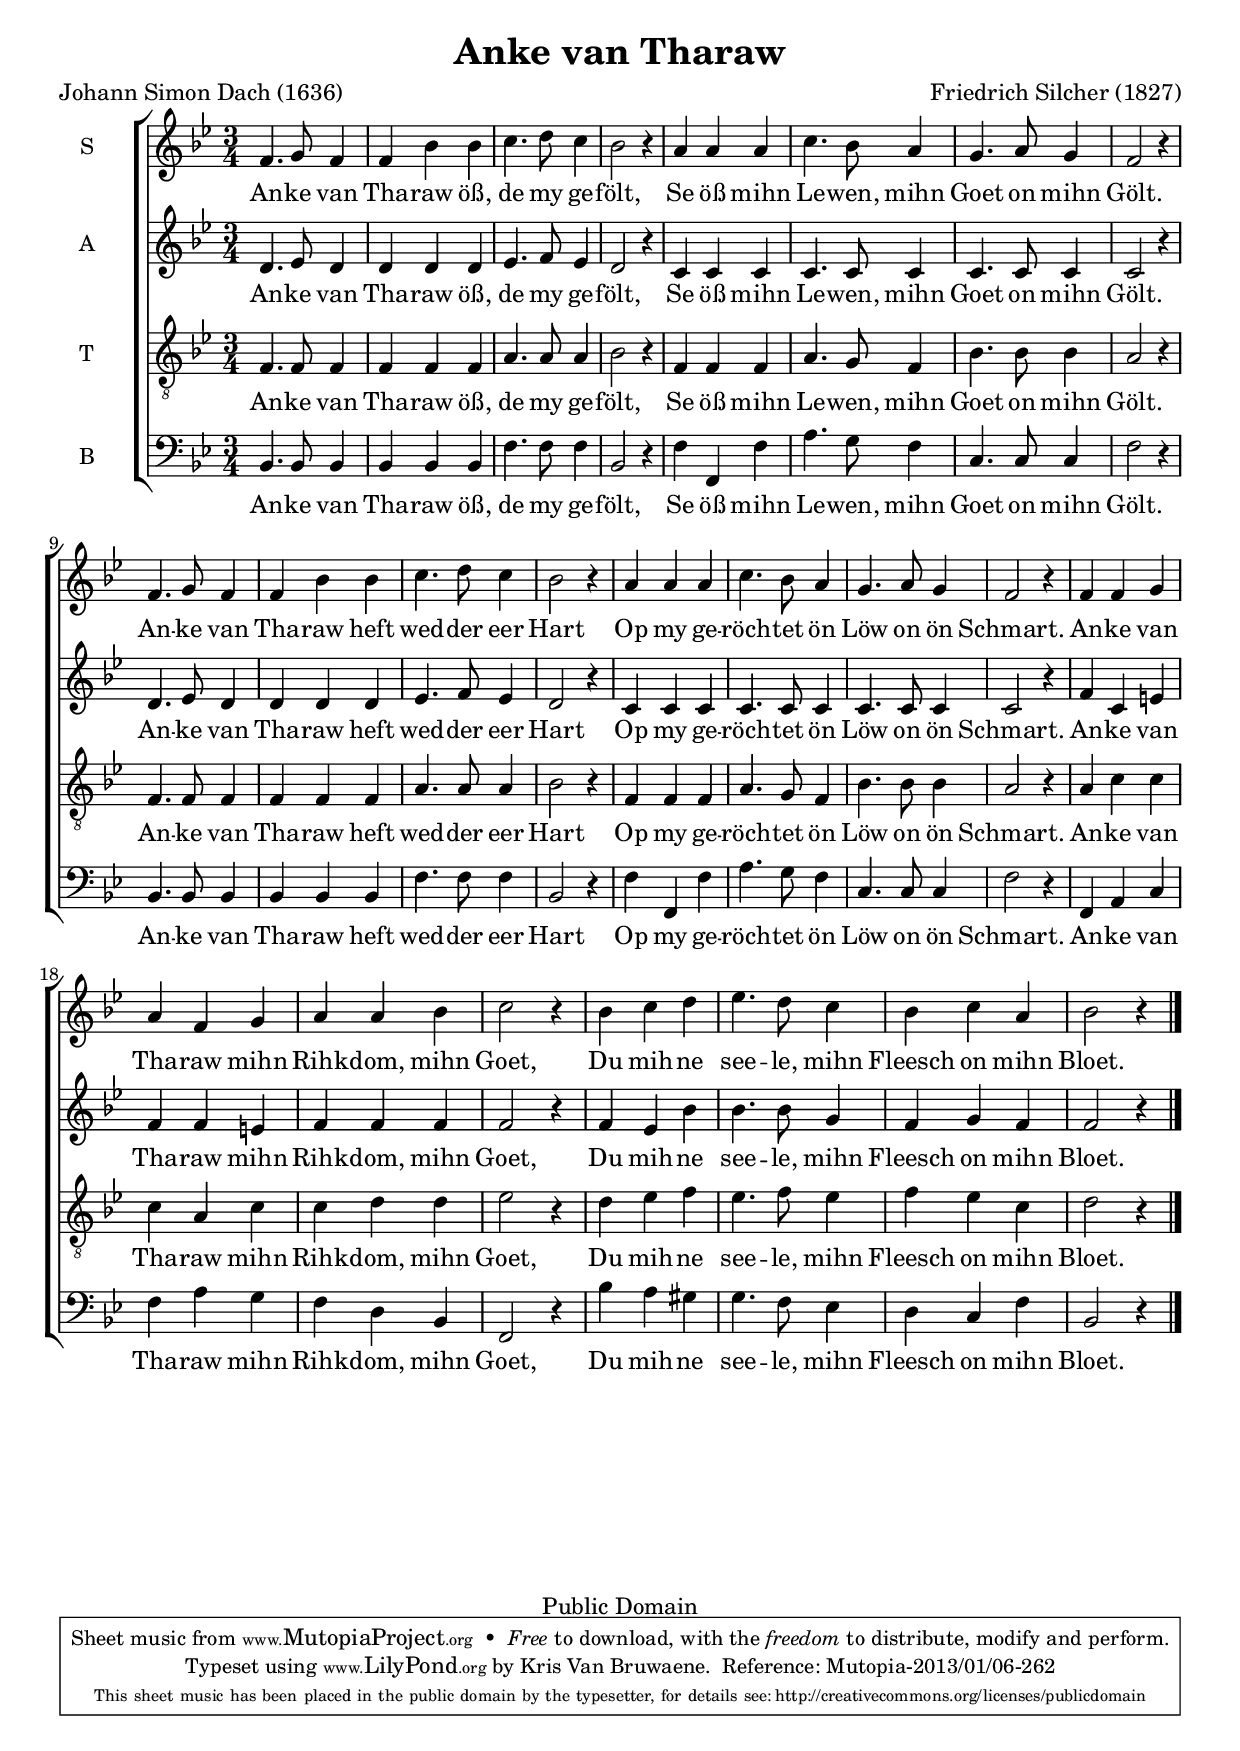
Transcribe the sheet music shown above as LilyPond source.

\header {
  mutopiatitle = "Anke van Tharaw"
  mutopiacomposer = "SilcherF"
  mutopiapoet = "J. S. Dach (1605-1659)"
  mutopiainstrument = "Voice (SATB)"
  date = "1827"
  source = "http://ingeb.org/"
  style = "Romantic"
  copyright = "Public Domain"
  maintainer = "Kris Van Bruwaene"
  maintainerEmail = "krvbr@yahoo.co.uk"
  title="Anke van Tharaw"
  composer="Friedrich Silcher (1827)"
  poet="Johann Simon Dach (1636)"

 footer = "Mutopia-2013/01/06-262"
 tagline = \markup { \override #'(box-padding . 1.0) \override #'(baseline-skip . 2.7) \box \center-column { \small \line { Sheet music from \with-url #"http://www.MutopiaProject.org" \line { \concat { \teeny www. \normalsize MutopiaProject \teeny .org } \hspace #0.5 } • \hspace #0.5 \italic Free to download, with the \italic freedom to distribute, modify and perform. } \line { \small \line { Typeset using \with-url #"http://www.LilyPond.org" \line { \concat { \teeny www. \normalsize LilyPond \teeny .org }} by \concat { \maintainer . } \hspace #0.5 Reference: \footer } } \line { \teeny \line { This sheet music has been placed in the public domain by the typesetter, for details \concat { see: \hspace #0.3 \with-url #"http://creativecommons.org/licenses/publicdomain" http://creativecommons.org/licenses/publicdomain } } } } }
}

\version "2.16.1"
global =  {
   \time 3/4
   \key bes \major
   \skip 1*18 \bar "|."
}

sopranoMelody =  \relative c' 
	{ 
	f4. g8 f4 f bes bes c4. d8 c4 bes2 r4 a a a
	c4. bes8 a4 g4. a8 g4 f2 r4 
	f4. g8 f4 f bes bes c4. d8 c4 bes2 r4 a a a	
	c4. bes8 a4 g4. a8 g4 f2 r4 
	f4 f g a f g a a bes c2 r4 bes4 c d es4. d8 c4 
	bes c a4 bes2 r4
	}

altoMelody =  \relative c' {
	d4. es8 d4 d d d es4. f8 es4 d2 r4 c c c
	c4. c8 c4 c4. c8 c4 c2 r4 
	d4. es8 d4 d d d es4. f8 es4 d2 r4 c c c
	c4. c8 c4 c4. c8 c4 c2 r4 
	f4 c e f f e f f f f2 r4 f4 es bes' bes4. bes8 g4 
	f g f f2 r4  
	}

tenorMelody =  \relative g {
	f4. f8 f4 f f f a4. a8 a4 bes2 r4 f f f
	a4. g8 f4 bes4. bes8 bes4 a2 r4 
	f4. f8 f4 f f f a4. a8 a4 bes2 r4 f f f
	a4. g8 f4 bes4. bes8 bes4 a2 r4 
	a c c c a c c d d es2 r4 d4 es f es4. f8 es4 
	f es c d2 r4
	}

bassMelody =  \relative c {
	bes4. bes8 bes4 bes bes bes f'4. f8 f4 bes,2 r4 f' f, f'
	a4. g8 f4 c4. c8 c4 f2 r4 
	bes,4. bes8 bes4 bes bes bes f'4. f8 f4 bes,2 r4 f' f, f'
	a4. g8 f4 c4. c8 c4 f2 r4 
	f, a c f a g f d bes f2 r4 bes' a gis g4. f8 es4 
	d c f bes,2 r4
	}

tekst = \lyricmode {
	An -- ke van Tha -- raw öß, de my ge -- fölt,
	Se öß mihn Le -- wen, mihn Goet on mihn Gölt.
	An -- ke van Tha -- raw heft wed -- der eer Hart
	Op my ge -- röch -- tet ön Löw on ön Schmart.
	An -- ke van Tha -- raw mihn Rihk -- dom, mihn Goet,
	Du mih -- ne see -- le, mihn Fleesch on mihn Bloet.
}

sopranoTotal = \simultaneous {
	      \context Staff = "soprano" { 
                \set Staff.instrumentName = "S"
	      	\set Staff.midiInstrument = "voice oohs"
		\clef "violin"
				 \context Voice=soprano<< 
						\global
						\sopranoMelody
						>>
					}
		     \new Lyrics \lyricsto "soprano" { \tekst }
	      }

altoTotal = \simultaneous {
	      \context Staff = "alto" { 
                \set Staff.instrumentName = "A"
	      	\set Staff.midiInstrument = "voice oohs"
		\clef "violin"
				 \context Voice=alto<< 
						\global
						\altoMelody
						>>
					}
		     \new Lyrics \lyricsto "alto" { \tekst }
	      }

tenorTotal = \simultaneous {
	      \context Staff = "tenor" { 
                \set Staff.instrumentName = "T"
	      	\set Staff.midiInstrument = "voice oohs"
		\clef "violin_8"
				 \context Voice=tenor<< 
						\global
						\tenorMelody
						>>
					}
		     \new Lyrics \lyricsto "tenor" { \tekst }
	      }

bassTotal = \simultaneous {
	      \context Staff = "bass" { 
                \set Staff.instrumentName = "B"
	      	\set Staff.midiInstrument = "voice oohs"
		\clef "bass"
				 \context Voice=bass<< 
						\global
						\bassMelody
						>>
					}
		     \new Lyrics \lyricsto "bass" { \tekst }
	      }

        
\score {
     \context ChoirStaff = "choir" <<
       \sopranoTotal
       \altoTotal
       \tenorTotal
       \bassTotal
     >>

  \layout {
    #(layout-set-staff-size 19.5)
  }
  
  \midi {
    \tempo 4 = 120
  }
}

% EOF
